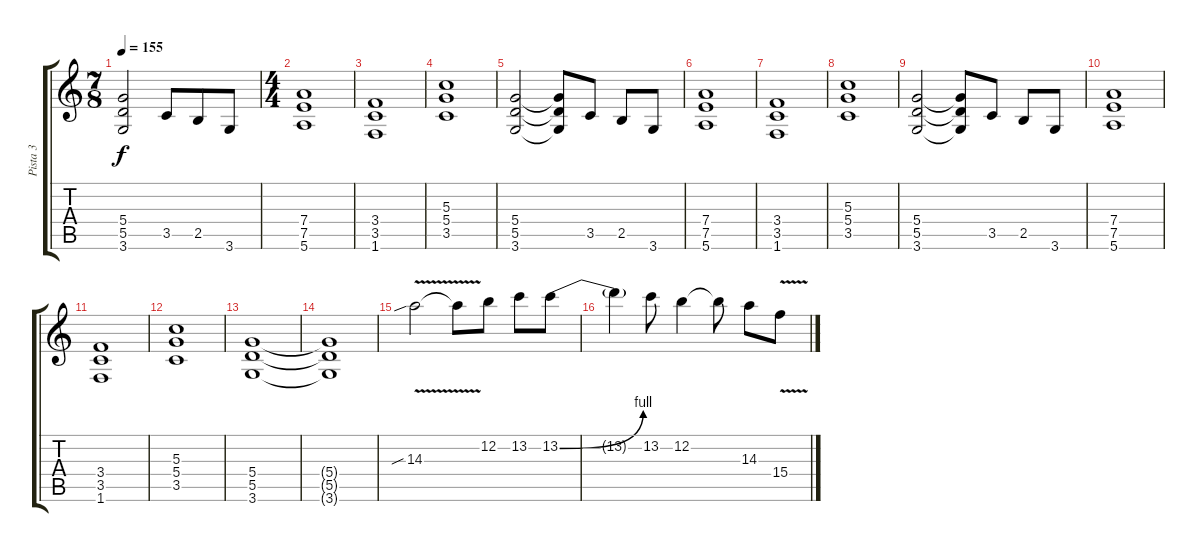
\track ("Pista 3" "Pista 3") {instrument distortionguitar}
\staff {score tabs}
\tuning (E4 B3 G3 D3 A2 E2) {hide}
\ts (7 8)
\tempo 155
\clef g2
\ks c
(5.4 5.5 3.6).2{dy f} 3.5.8 2.5.8 3.6.8 |
\ts (4 4)
(7.4 7.5 5.6).1 |
(3.4 3.5 1.6).1 |
(5.3 5.4 3.5).1 |
(5.4 5.5 3.6).2 (5.4{t} 5.5{t} 3.6{t}).8 3.5.8 2.5.8 3.6.8 |
(7.4 7.5 5.6).1 |
(3.4 3.5 1.6).1 |
(5.3 5.4 3.5).1 |
(5.4 5.5 3.6).2 (5.4{t} 5.5{t} 3.6{t}).8 3.5.8 2.5.8 3.6.8 |
(7.4 7.5 5.6).1 |
(3.4 3.5 1.6).1 |
(5.3 5.4 3.5).1 |
(5.4 5.5 3.6).1 |
(5.4{t} 5.5{t} 3.6{t}).1 |
14.3{v sib}.2 14.3{t}.8 12.2.8 13.2.8 13.2{be (bend 0 0 60 4)}.8 |
13.2{t}.4 13.2.8 12.2.4 12.2{t}.8 14.3.8 15.4{v}.8
